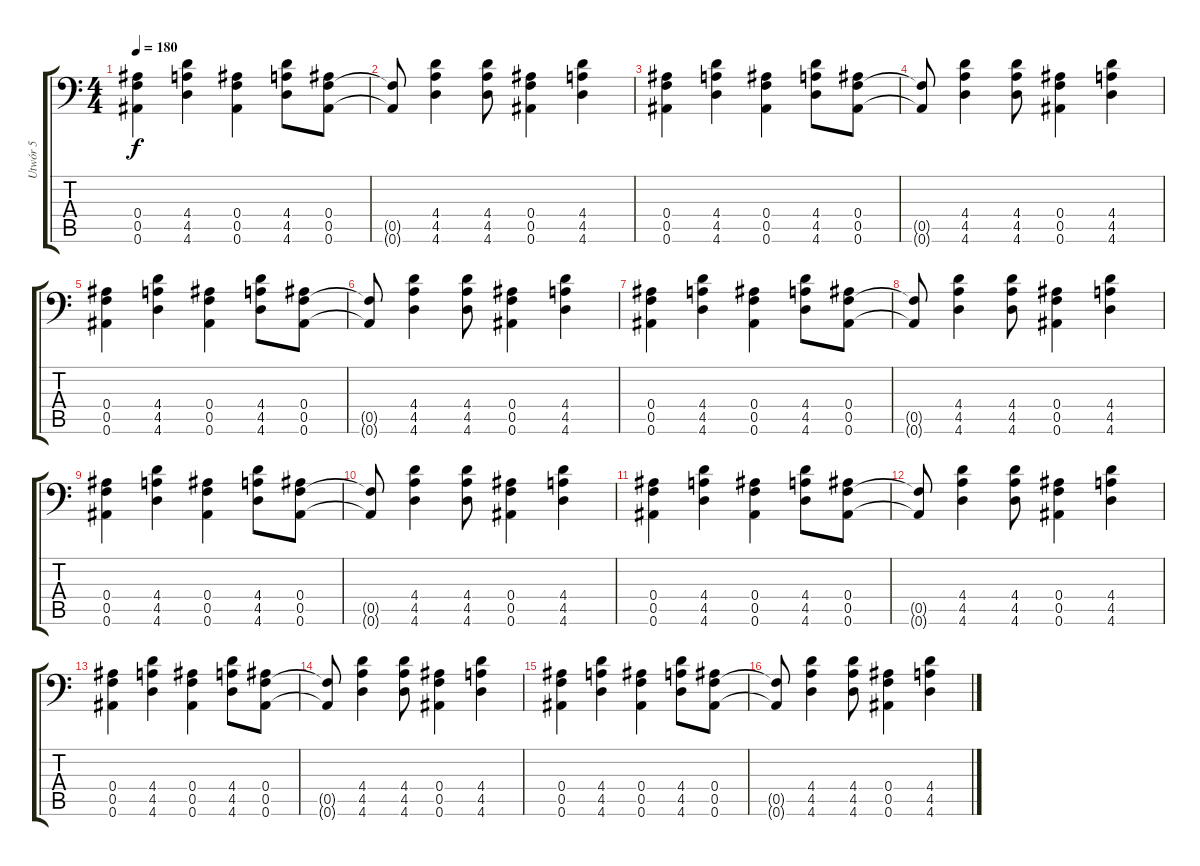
\track ("Utwór 5" "Utwór 5") {instrument distortionguitar}
\staff {score tabs}
\tuning (C4 G3 Eb3 Bb2 F2 Bb1) {hide}
\ts (4 4)
\tempo 180
\clef f4
\ks c
(0.4 0.5 0.6).4{dy f} (4.4 4.5 4.6).4 (0.4 0.5 0.6).4 (4.4 4.5 4.6).8 (0.4 0.5 0.6).8 |
(0.5{t} 0.6{t}).8 (4.4 4.5 4.6).4 (4.4 4.5 4.6).8 (0.4 0.5 0.6).4 (4.4 4.5 4.6).4 |
(0.4 0.5 0.6).4 (4.4 4.5 4.6).4 (0.4 0.5 0.6).4 (4.4 4.5 4.6).8 (0.4 0.5 0.6).8 |
(0.5{t} 0.6{t}).8 (4.4 4.5 4.6).4 (4.4 4.5 4.6).8 (0.4 0.5 0.6).4 (4.4 4.5 4.6).4 |
(0.4 0.5 0.6).4 (4.4 4.5 4.6).4 (0.4 0.5 0.6).4 (4.4 4.5 4.6).8 (0.4 0.5 0.6).8 |
(0.5{t} 0.6{t}).8 (4.4 4.5 4.6).4 (4.4 4.5 4.6).8 (0.4 0.5 0.6).4 (4.4 4.5 4.6).4 |
(0.4 0.5 0.6).4 (4.4 4.5 4.6).4 (0.4 0.5 0.6).4 (4.4 4.5 4.6).8 (0.4 0.5 0.6).8 |
(0.5{t} 0.6{t}).8 (4.4 4.5 4.6).4 (4.4 4.5 4.6).8 (0.4 0.5 0.6).4 (4.4 4.5 4.6).4 |
(0.4 0.5 0.6).4 (4.4 4.5 4.6).4 (0.4 0.5 0.6).4 (4.4 4.5 4.6).8 (0.4 0.5 0.6).8 |
(0.5{t} 0.6{t}).8 (4.4 4.5 4.6).4 (4.4 4.5 4.6).8 (0.4 0.5 0.6).4 (4.4 4.5 4.6).4 |
(0.4 0.5 0.6).4 (4.4 4.5 4.6).4 (0.4 0.5 0.6).4 (4.4 4.5 4.6).8 (0.4 0.5 0.6).8 |
(0.5{t} 0.6{t}).8 (4.4 4.5 4.6).4 (4.4 4.5 4.6).8 (0.4 0.5 0.6).4 (4.4 4.5 4.6).4 |
(0.4 0.5 0.6).4 (4.4 4.5 4.6).4 (0.4 0.5 0.6).4 (4.4 4.5 4.6).8 (0.4 0.5 0.6).8 |
(0.5{t} 0.6{t}).8 (4.4 4.5 4.6).4 (4.4 4.5 4.6).8 (0.4 0.5 0.6).4 (4.4 4.5 4.6).4 |
(0.4 0.5 0.6).4 (4.4 4.5 4.6).4 (0.4 0.5 0.6).4 (4.4 4.5 4.6).8 (0.4 0.5 0.6).8 |
(0.5{t} 0.6{t}).8 (4.4 4.5 4.6).4 (4.4 4.5 4.6).8 (0.4 0.5 0.6).4 (4.4 4.5 4.6).4
